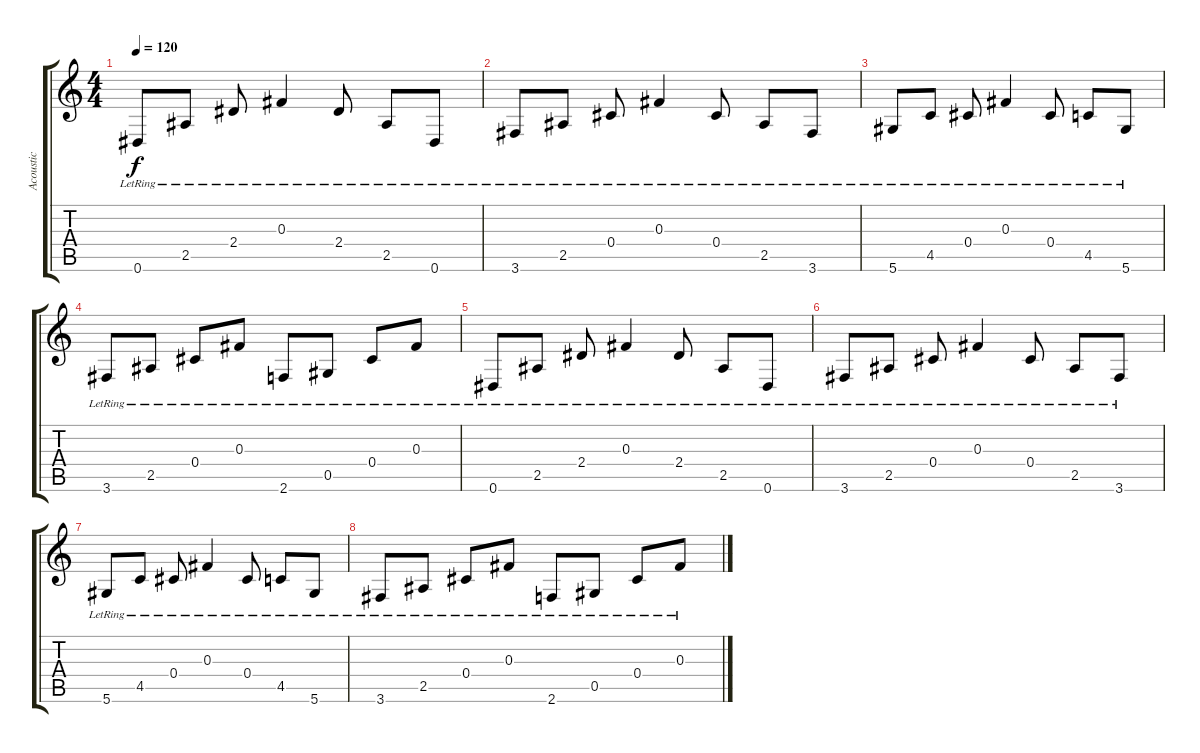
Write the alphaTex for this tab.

\track ("Acoustic" "Acoustic") {instrument acousticguitarsteel}
\staff {score tabs}
\tuning (Eb4 Bb3 Gb3 Db3 Ab2 Eb2) {hide}
\ts (4 4)
\tempo 120
\clef g2
\ks c
0.6{lr}.8{dy f} 2.5{lr}.8 2.4{lr}.8 0.3{lr}.4 2.4{lr}.8 2.5{lr}.8 0.6{lr}.8 |
3.6{lr}.8 2.5{lr}.8 0.4{lr}.8 0.3{lr}.4 0.4{lr}.8 2.5{lr}.8 3.6{lr}.8 |
5.6{lr}.8 4.5{lr}.8 0.4{lr}.8 0.3{lr}.4 0.4{lr}.8 4.5{lr}.8 5.6{lr}.8 |
3.6{lr}.8 2.5{lr}.8 0.4{lr}.8 0.3{lr}.8 2.6{lr}.8 0.5{lr}.8 0.4{lr}.8 0.3{lr}.8 |
0.6{lr}.8 2.5{lr}.8 2.4{lr}.8 0.3{lr}.4 2.4{lr}.8 2.5{lr}.8 0.6{lr}.8 |
3.6{lr}.8 2.5{lr}.8 0.4{lr}.8 0.3{lr}.4 0.4{lr}.8 2.5{lr}.8 3.6{lr}.8 |
5.6{lr}.8 4.5{lr}.8 0.4{lr}.8 0.3{lr}.4 0.4{lr}.8 4.5{lr}.8 5.6{lr}.8 |
3.6{lr}.8 2.5{lr}.8 0.4{lr}.8 0.3{lr}.8 2.6{lr}.8 0.5{lr}.8 0.4{lr}.8 0.3{lr}.8
